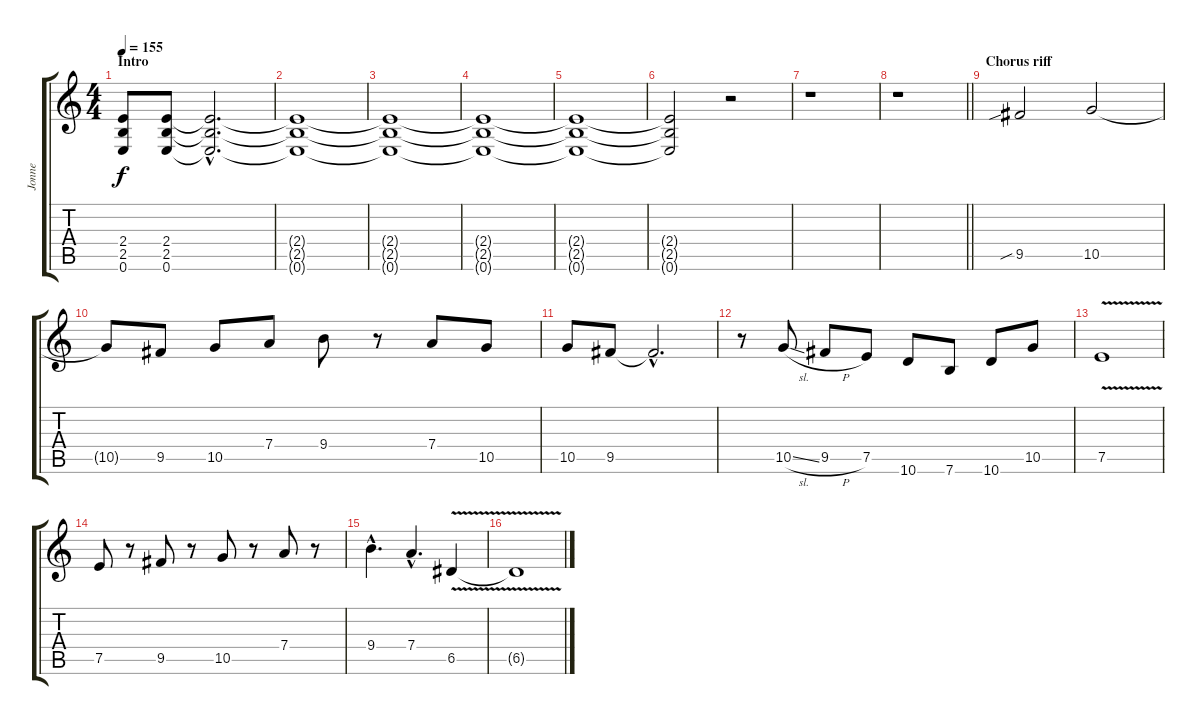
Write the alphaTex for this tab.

\track ("Jonne" "Jonne") {instrument distortionguitar}
\staff {score tabs}
\tuning (E4 B3 G3 D3 A2 E2) {hide}
\ts (4 4)
\section ("" "Intro")
\tempo 155
\clef g2
\ks c
(2.4 2.5 0.6).8{dy f instrument distortionguitar} (2.4 2.5 0.6).8 (2.4{hac t} 2.5{hac t} 0.6{hac t}).2{d} |
(2.4{t} 2.5{t} 0.6{t}).1 |
(2.4{t} 2.5{t} 0.6{t}).1 |
(2.4{t} 2.5{t} 0.6{t}).1 |
(2.4{t} 2.5{t} 0.6{t}).1{volume 0} |
(2.4{t} 2.5{t} 0.6{t}).2 r.2 |
r.1 |
\barLineRight lightlight
r.1 |
\section ("" "Chorus riff")
9.5{sib}.2{volume 16} 10.5.2 |
10.5{t}.8 9.5.8 10.5.8 7.4.8 9.4.8 r.8 7.4.8 10.5.8 |
10.5.8 9.5.8 9.5{hac t}.2{d} |
r.8 10.5{sl}.8 9.5{h}.8 7.5.8 10.6.8 7.6.8 10.6.8 10.5.8 |
7.5{v}.1 |
7.5.8 r.8 9.5.8 r.8 10.5.8 r.8 7.4.8 r.8 |
9.4{hac}.4{d} 7.4{hac}.4{d} 6.5{v}.4 |
6.5{t}.1
